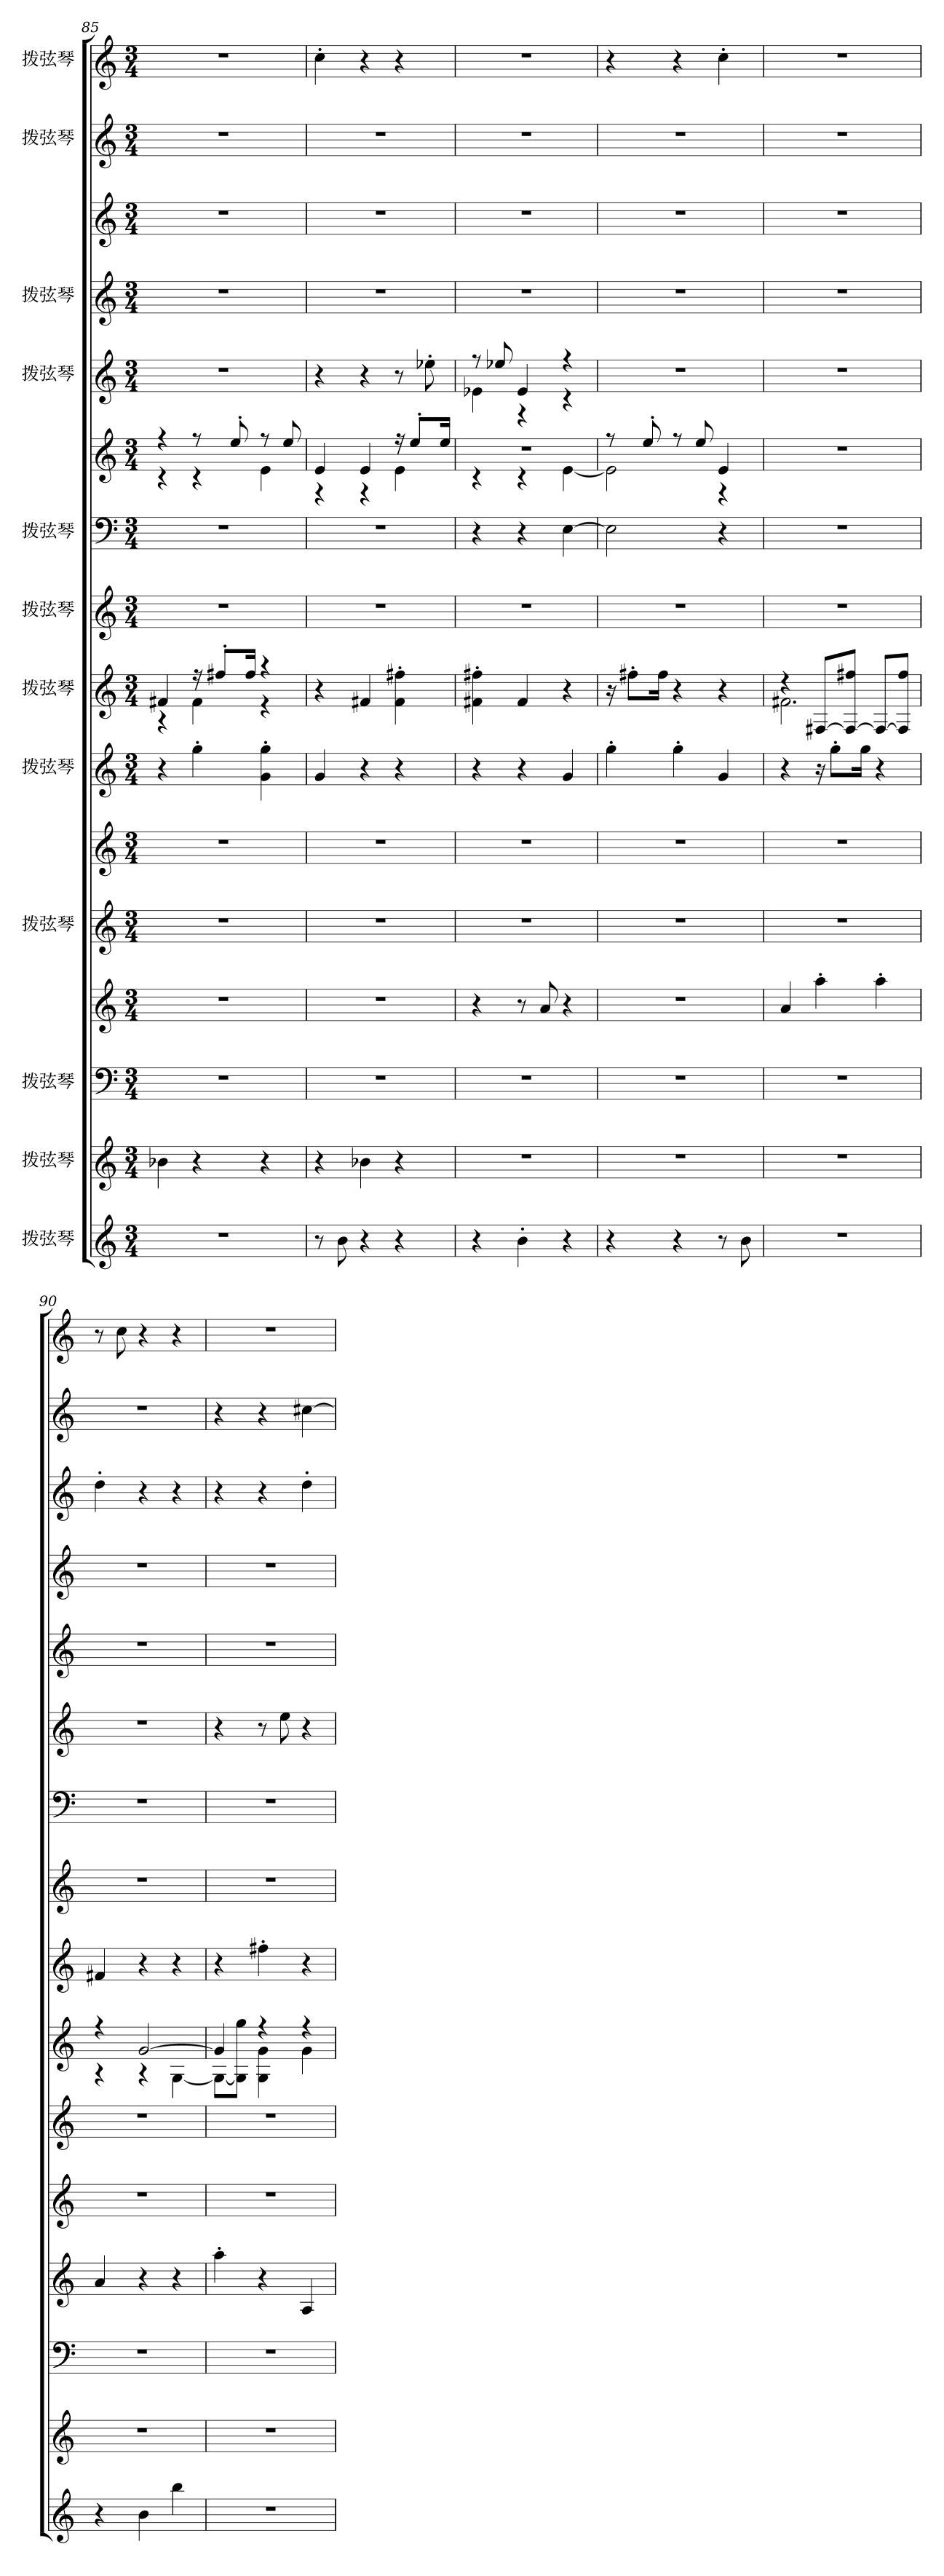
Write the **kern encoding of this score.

**kern	**kern	**kern	**kern	**kern	**kern	**kern	**kern	**kern	**kern	**kern	**kern	**kern	**kern	**kern	**kern
*part12	*part11	*part10	*part10	*part9	*part9	*part8	*part7	*part6	*part5	*part5	*part4	*part3	*part3	*part2	*part1
*staff16	*staff15	*staff14	*staff13	*staff12	*staff11	*staff10	*staff9	*staff8	*staff7	*staff6	*staff5	*staff4	*staff3	*staff2	*staff1
*I"拨弦琴	*I"拨弦琴	*I"拨弦琴	*	*I"拨弦琴	*	*I"拨弦琴	*I"拨弦琴	*I"拨弦琴	*I"拨弦琴	*	*I"拨弦琴	*I"拨弦琴	*	*I"拨弦琴	*I"拨弦琴
*clefG2	*clefG2	*clefF4	*clefG2	*clefG2	*clefG2	*clefG2	*clefG2	*clefG2	*clefF4	*clefG2	*clefG2	*clefG2	*clefG2	*clefG2	*clefG2
*k[]	*k[]	*k[]	*k[]	*k[]	*k[]	*k[]	*k[]	*k[]	*k[]	*k[]	*k[]	*k[]	*k[]	*k[]	*k[]
*M3/4	*M3/4	*M3/4	*M3/4	*M3/4	*M3/4	*M3/4	*M3/4	*M3/4	*M3/4	*M3/4	*M3/4	*M3/4	*M3/4	*M3/4	*M3/4
=85	=85	=85	=85	=85	=85	=85	=85	=85	=85	=85	=85	=85	=85	=85	=85
*	*	*	*	*	*	*	*^	*	*	*^	*	*	*	*	*
2.r	4b-X\	2.r	2.r	2.r	2.r	4r	4f#X/	4r	2.r	2.r	4r	4r	2.r	2.r	2.r	2.r	2.r
.	4r	.	.	.	.	4gg'\	16r	4f#\	.	.	8r	4r	.	.	.	.	.
.	.	.	.	.	.	.	8ff#X'/L	.	.	.	.	.	.	.	.	.	.
.	.	.	.	.	.	.	.	.	.	.	8ee'/	.	.	.	.	.	.
.	.	.	.	.	.	.	16ff#/Jk	.	.	.	.	.	.	.	.	.	.
.	4r	.	.	.	.	4g\' 4gg\'	4r	4r	.	.	8r	4e\	.	.	.	.	.
.	.	.	.	.	.	.	.	.	.	.	8ee/	.	.	.	.	.	.
*	*	*	*	*	*	*	*v	*v	*	*	*	*	*	*	*	*	*
=86	=86	=86	=86	=86	=86	=86	=86	=86	=86	=86	=86	=86	=86	=86	=86	=86
8r	4r	2.r	2.r	2.r	2.r	4g/	4r	2.r	2.r	4e/	4r	4r	2.r	2.r	2.r	4cc'\
8b\	.	.	.	.	.	.	.	.	.	.	.	.	.	.	.	.
4r	4b-X\	.	.	.	.	4r	4f#X/	.	.	4e/	4r	4r	.	.	.	4r
4r	4r	.	.	.	.	4r	4f#\' 4ff#X\'	.	.	16r	4e\	8r	.	.	.	4r
.	.	.	.	.	.	.	.	.	.	8ee'/L	.	.	.	.	.	.
.	.	.	.	.	.	.	.	.	.	.	.	8ee-X'\	.	.	.	.
.	.	.	.	.	.	.	.	.	.	16ee/Jk	.	.	.	.	.	.
=87	=87	=87	=87	=87	=87	=87	=87	=87	=87	=87	=87	=87	=87	=87	=87	=87
*	*	*	*	*	*	*	*	*	*	*	*	*^	*	*	*	*
4r	2.r	2.r	4r	2.r	2.r	4r	4f#X\' 4ff#X\'	2.r	4r	2.r	4r	8r	4e-X\	2.r	2.r	2.r	2.r
.	.	.	.	.	.	.	.	.	.	.	.	8ee-X/	.	.	.	.	.
4b'\	.	.	8r	.	.	4r	4f#/	.	4r	.	4r	4e-/	4r	.	.	.	.
.	.	.	8a/	.	.	.	.	.	.	.	.	.	.	.	.	.	.
4r	.	.	4r	.	.	4g/	4r	.	[4E\	.	[4e\	4r	4r	.	.	.	.
*	*	*	*	*	*	*	*	*	*	*	*	*v	*v	*	*	*	*
!!LO:PB:g=z
=88	=88	=88	=88	=88	=88	=88	=88	=88	=88	=88	=88	=88	=88	=88	=88	=88
4r	2.r	2.r	2.r	2.r	2.r	4gg'\	16r	2.r	2E\]	8r	2e\]	2.r	2.r	2.r	2.r	4r
.	.	.	.	.	.	.	8ff#X'\L	.	.	.	.	.	.	.	.	.
.	.	.	.	.	.	.	.	.	.	8ee'/	.	.	.	.	.	.
.	.	.	.	.	.	.	16ff#\Jk	.	.	.	.	.	.	.	.	.
4r	.	.	.	.	.	4gg'\	4r	.	.	8r	.	.	.	.	.	4r
.	.	.	.	.	.	.	.	.	.	8ee/	.	.	.	.	.	.
8r	.	.	.	.	.	4g/	4r	.	4r	4e/	4r	.	.	.	.	4cc'\
8b\	.	.	.	.	.	.	.	.	.	.	.	.	.	.	.	.
*	*	*	*	*	*	*	*	*	*	*v	*v	*	*	*	*	*
=89	=89	=89	=89	=89	=89	=89	=89	=89	=89	=89	=89	=89	=89	=89	=89
*	*	*	*	*	*	*	*^	*	*	*	*	*	*	*	*
2.r	2.r	2.r	4a/	2.r	2.r	4r	4r	2.f#X\	2.r	2.r	2.r	2.r	2.r	2.r	2.r	2.r
.	.	.	4aa'\	.	.	16r	[8F#X/L	.	.	.	.	.	.	.	.	.
.	.	.	.	.	.	8gg'\L	.	.	.	.	.	.	.	.	.	.
.	.	.	.	.	.	.	8F#/_ 8ff#X/J	.	.	.	.	.	.	.	.	.
.	.	.	.	.	.	16gg\Jk	.	.	.	.	.	.	.	.	.	.
.	.	.	4aa'\	.	.	4r	8F#/L_	.	.	.	.	.	.	.	.	.
.	.	.	.	.	.	.	8F#/] 8ff#/J	.	.	.	.	.	.	.	.	.
*	*	*	*	*	*	*	*v	*v	*	*	*	*	*	*	*	*
=90	=90	=90	=90	=90	=90	=90	=90	=90	=90	=90	=90	=90	=90	=90	=90
*	*	*	*	*	*	*^	*	*	*	*	*	*	*	*	*
4r	2.r	2.r	4a/	2.r	2.r	4r	4r	4f#X/	2.r	2.r	2.r	2.r	2.r	4dd'\	2.r	8r
.	.	.	.	.	.	.	.	.	.	.	.	.	.	.	.	8cc\
4b\	.	.	4r	.	.	[2g/	4r	4r	.	.	.	.	.	4r	.	4r
4bb\	.	.	4r	.	.	.	[4G\	4r	.	.	.	.	.	4r	.	4r
=91	=91	=91	=91	=91	=91	=91	=91	=91	=91	=91	=91	=91	=91	=91	=91	=91
2.r	2.r	2.r	4aa'\	2.r	2.r	4g/]	8G\L_	4r	2.r	2.r	4r	2.r	2.r	4r	4r	2.r
.	.	.	.	.	.	.	8G\] 8gg\J	.	.	.	.	.	.	.	.	.
.	.	.	4r	.	.	4r	4G\ 4g\	4ff#X'\	.	.	8r	.	.	4r	4r	.
.	.	.	.	.	.	.	.	.	.	.	8ee\	.	.	.	.	.
.	.	.	4A/	.	.	4r	4g\	4r	.	.	4r	.	.	4dd'\	[4cc#X\	.
*	*	*	*	*	*	*v	*v	*	*	*	*	*	*	*	*	*
=	=	=	=	=	=	=	=	=	=	=	=	=	=	=	=
*-	*-	*-	*-	*-	*-	*-	*-	*-	*-	*-	*-	*-	*-	*-	*-
